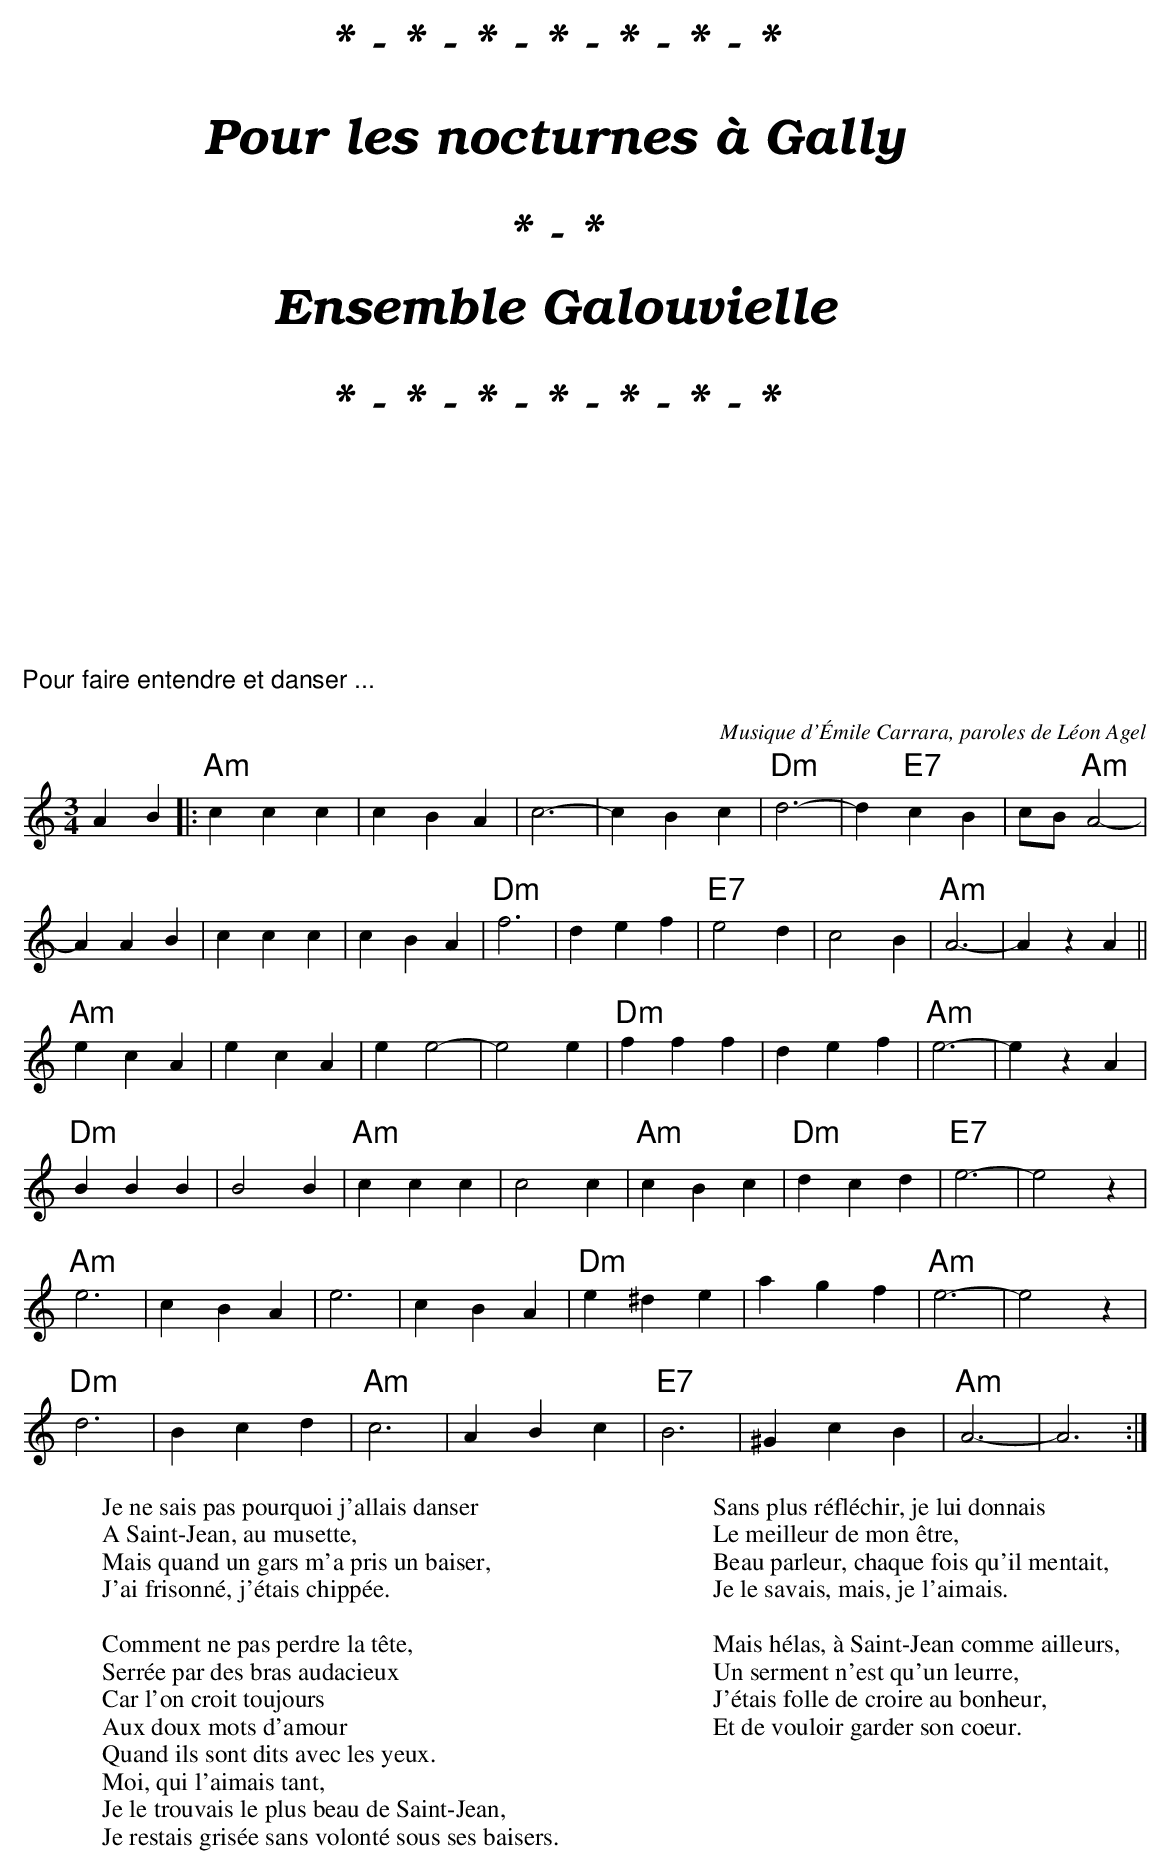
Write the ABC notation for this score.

X:1
T:Mon amant de Saint Jean
C:Musique d'Émile Carrara, paroles de Léon Agel
M:3/4
L:1/4
K:C
AB|: "Am"ccc|cBA|c3-|cBc|"Dm"d3-|d"E7"cB|c/B/"Am"A2-|
AAB|ccc|cBA|"Dm"f3|def|"E7"e2d|c2B|"Am"A3-|AzA||
"Am"ecA|ecA|ee2-|e2e | "Dm"fff|def|"Am"e3-|ezA|
"Dm"BBB|B2B|"Am"ccc|c2c|"Am"cBc|"Dm"dcd|"E7"e3-|e2z|
"Am"e3|cBA|e3|cBA|"Dm"e^de|agf|"Am"e3-|e2z|
"Dm"d3|Bcd|"Am"c3|ABc|"E7"B3|^GcB|"Am"A3-|A3:|
W:Je ne sais pas pourquoi j'allais danser
W:A Saint-Jean, au musette,
W:Mais quand un gars m'a pris un baiser,
W:J'ai frisonné, j'étais chippée.
W:
W:Comment ne pas perdre la tête,
W:Serrée par des bras audacieux
W:Car l'on croit toujours
W:Aux doux mots d'amour
W:Quand ils sont dits avec les yeux.
W:Moi, qui l'aimais tant,
W:Je le trouvais le plus beau de Saint-Jean,
W:Je restais grisée sans volonté sous ses baisers.
W:
W:Sans plus réfléchir, je lui donnais
W:Le meilleur de mon être,
W:Beau parleur, chaque fois qu'il mentait,
W:Je le savais, mais, je l'aimais.
W:
W:Mais hélas, à Saint-Jean comme ailleurs,
W:Un serment n'est qu'un leurre,
W:J'étais folle de croire au bonheur,
W:Et de vouloir garder son coeur.
W:
